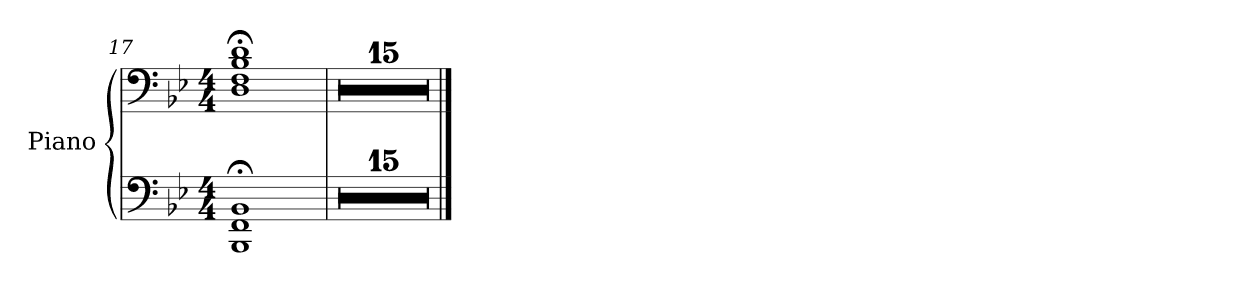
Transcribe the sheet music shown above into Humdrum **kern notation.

**kern	**kern
*part1	*part1
*staff2	*staff1
*I"Piano	*
*I'Pno.	*
*clefF4	*clefF4
*k[b-e-]	*k[b-e-]
*M4/4	*M4/4
=17	=17
1BBB-;< 1FF;< 1BB-;<	1D;< 1F;< 1B-;< 1d;<
=18	=18
1r	1r
=19	=19
1r	1r
=20	=20
1r	1r
=21	=21
1r	1r
=22	=22
1r	1r
!!LO:LB:g=z
=23	=23
1r	1r
=24	=24
1r	1r
=25	=25
1r	1r
=26	=26
1r	1r
=27	=27
1r	1r
=28	=28
1r	1r
=29	=29
1r	1r
=30	=30
1r	1r
=31	=31
1r	1r
=32	=32
1r	1r
==	==
*-	*-
